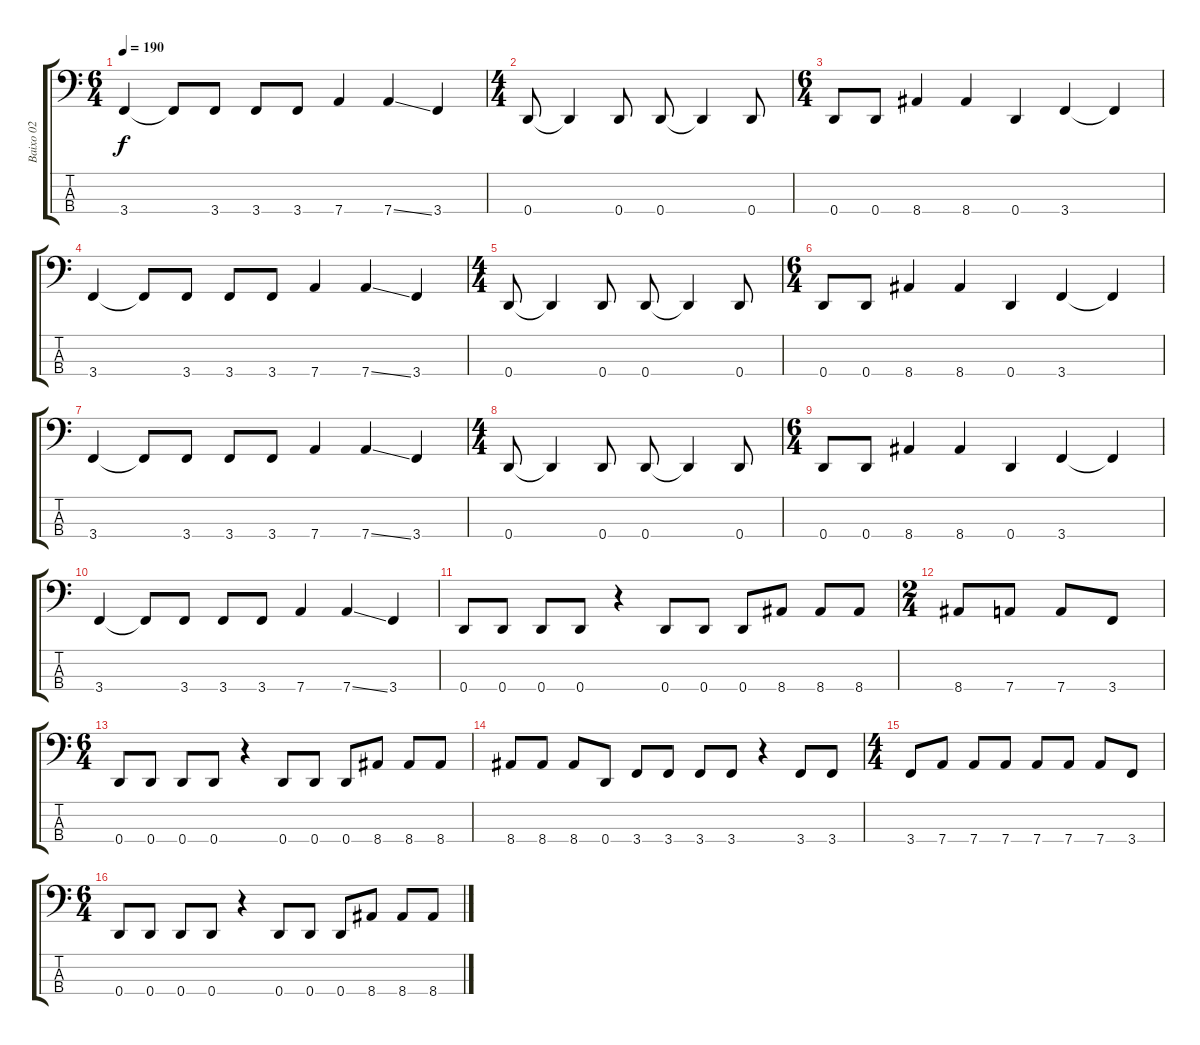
\track ("Baixo 02" "Baixo 02") {instrument electricbasspick}
\staff {score tabs}
\tuning (G2 D2 A1 D1) {hide}
\ts (6 4)
\tempo 190
\clef f4
\ks c
3.4.4{dy f} 3.4{t}.8 3.4.8 3.4.8 3.4.8 7.4.4 7.4{ss}.4 3.4.4 |
\ts (4 4)
0.4.8 0.4{t}.4 0.4.8 0.4.8 0.4{t}.4 0.4.8 |
\ts (6 4)
0.4.8 0.4.8 8.4.4 8.4.4 0.4.4 3.4.4 3.4{t}.4 |
3.4.4 3.4{t}.8 3.4.8 3.4.8 3.4.8 7.4.4 7.4{ss}.4 3.4.4 |
\ts (4 4)
0.4.8 0.4{t}.4 0.4.8 0.4.8 0.4{t}.4 0.4.8 |
\ts (6 4)
0.4.8 0.4.8 8.4.4 8.4.4 0.4.4 3.4.4 3.4{t}.4 |
3.4.4 3.4{t}.8 3.4.8 3.4.8 3.4.8 7.4.4 7.4{ss}.4 3.4.4 |
\ts (4 4)
0.4.8 0.4{t}.4 0.4.8 0.4.8 0.4{t}.4 0.4.8 |
\ts (6 4)
0.4.8 0.4.8 8.4.4 8.4.4 0.4.4 3.4.4 3.4{t}.4 |
3.4.4 3.4{t}.8 3.4.8 3.4.8 3.4.8 7.4.4 7.4{ss}.4 3.4.4 |
0.4.8 0.4.8 0.4.8 0.4.8 r.4 0.4.8 0.4.8 0.4.8 8.4.8 8.4.8 8.4.8 |
\ts (2 4)
8.4.8 7.4.8 7.4.8 3.4.8 |
\ts (6 4)
0.4.8 0.4.8 0.4.8 0.4.8 r.4 0.4.8 0.4.8 0.4.8 8.4.8 8.4.8 8.4.8 |
8.4.8 8.4.8 8.4.8 0.4.8 3.4.8 3.4.8 3.4.8 3.4.8 r.4 3.4.8 3.4.8 |
\ts (4 4)
3.4.8 7.4.8 7.4.8 7.4.8 7.4.8 7.4.8 7.4.8 3.4.8 |
\ts (6 4)
0.4.8 0.4.8 0.4.8 0.4.8 r.4 0.4.8 0.4.8 0.4.8 8.4.8 8.4.8 8.4.8
